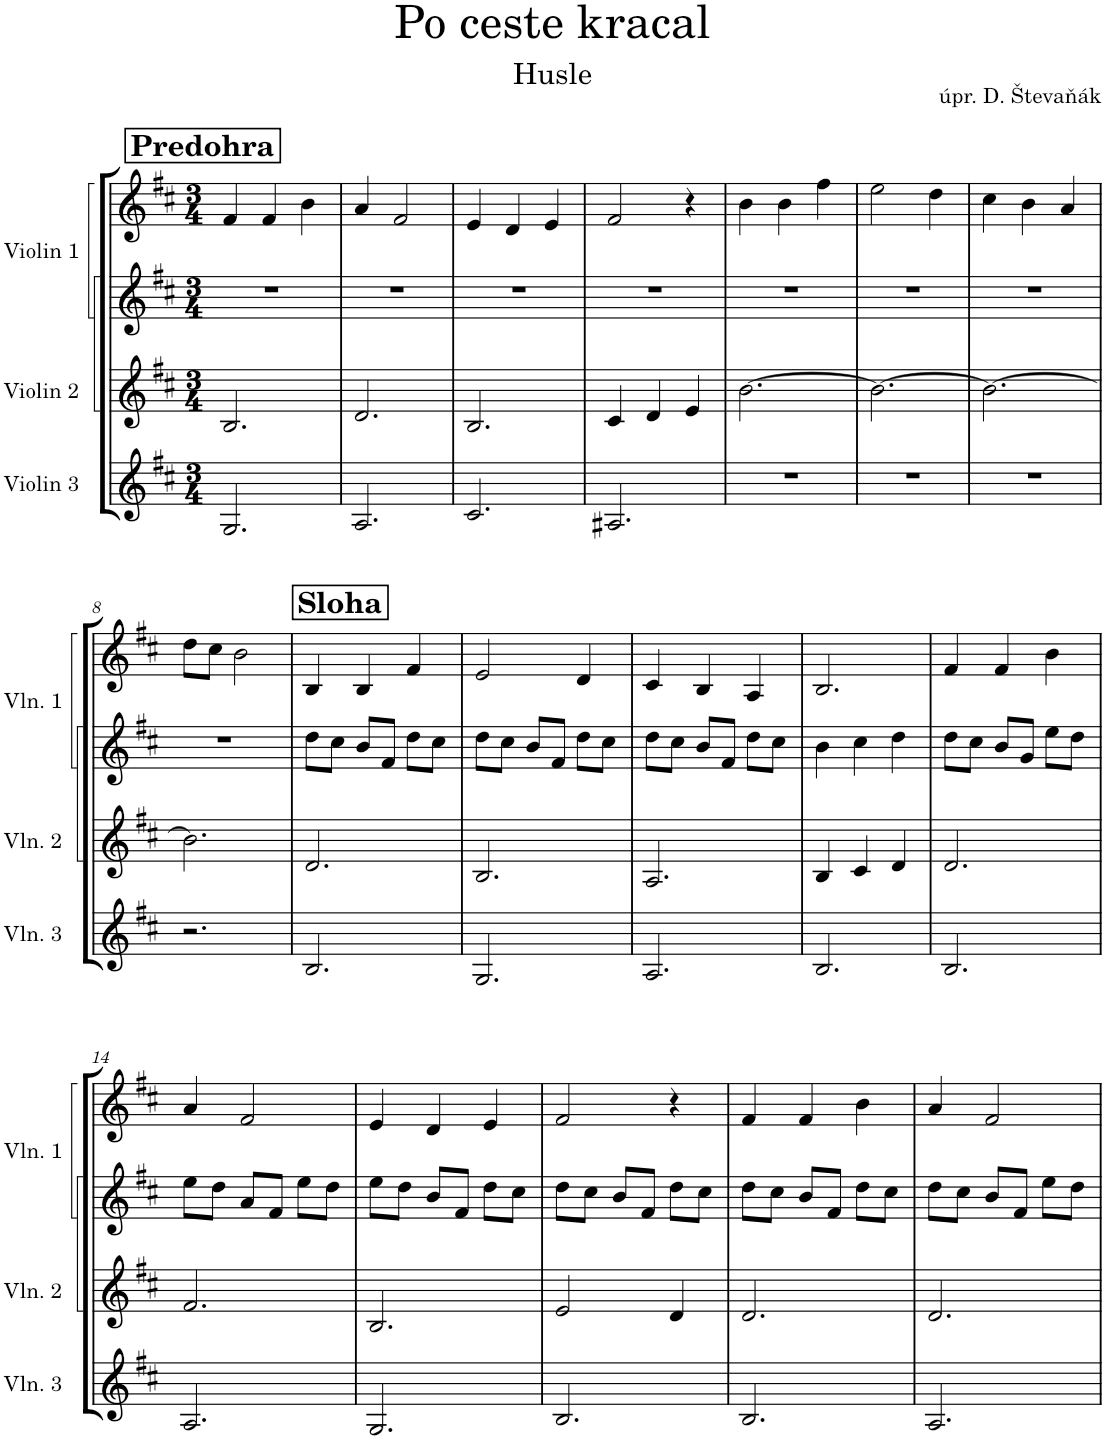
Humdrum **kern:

**kern	**kern	**kern	**kern
*part3	*part2	*part1	*part1
*staff4	*staff3	*staff2	*staff1
*I"Violin 3	*I"Violin 2	*I"Violin 1	*
*I'Vln. 3	*I'Vln. 2	*I'Vln. 1	*
*clefG2	*clefG2	*clefG2	*clefG2
*k[f#c#]	*k[f#c#]	*k[f#c#]	*k[f#c#]
*M3/4	*M3/4	*M3/4	*M3/4
!!LO:REH:place=s1:a:B:cj:fs=14:t=Predohra
=1	=1	=1	=1
2.G/	2.B/	2.r	4f#/
.	.	.	4f#/
.	.	.	4b\
=2	=2	=2	=2
2.A/	2.d/	2.r	4a/
.	.	.	2f#/
=3	=3	=3	=3
2.c#/	2.B/	2.r	4e/
.	.	.	4d/
.	.	.	4e/
=4	=4	=4	=4
2.A#X/	4c#/	2.r	2f#/
.	4d/	.	.
.	4e/	.	4r
=5	=5	=5	=5
2.r	[2.b\	2.r	4b\
.	.	.	4b\
.	.	.	4ff#\
=6	=6	=6	=6
2.r	2.b\_	2.r	2ee\
.	.	.	4dd\
=7	=7	=7	=7
2.r	2.b\_	2.r	4cc#\
.	.	.	4b\
.	.	.	4a/
!!LO:LB:g=z
=8	=8	=8	=8
2.r	2.b\]	2.r	8dd\L
.	.	.	8cc#\J
.	.	.	2b\
!!LO:REH:place=s1:a:B:cj:fs=14:t=Sloha
=9	=9	=9	=9
2.B/	2.d/	8dd\L	4B/
.	.	8cc#\J	.
.	.	8b/L	4B/
.	.	8f#/J	.
.	.	8dd\L	4f#/
.	.	8cc#\J	.
=10	=10	=10	=10
2.G/	2.B/	8dd\L	2e/
.	.	8cc#\J	.
.	.	8b/L	.
.	.	8f#/J	.
.	.	8dd\L	4d/
.	.	8cc#\J	.
=11	=11	=11	=11
2.A/	2.A/	8dd\L	4c#/
.	.	8cc#\J	.
.	.	8b/L	4B/
.	.	8f#/J	.
.	.	8dd\L	4A/
.	.	8cc#\J	.
=12	=12	=12	=12
2.B/	4B/	4b\	2.B/
.	4c#/	4cc#\	.
.	4d/	4dd\	.
=13	=13	=13	=13
2.B/	2.d/	8dd\L	4f#/
.	.	8cc#\J	.
.	.	8b/L	4f#/
.	.	8g/J	.
.	.	8ee\L	4b\
.	.	8dd\J	.
!!LO:LB:g=z
=14	=14	=14	=14
2.A/	2.f#/	8ee\L	4a/
.	.	8dd\J	.
.	.	8a/L	2f#/
.	.	8f#/J	.
.	.	8ee\L	.
.	.	8dd\J	.
=15	=15	=15	=15
2.G/	2.B/	8ee\L	4e/
.	.	8dd\J	.
.	.	8b/L	4d/
.	.	8f#/J	.
.	.	8dd\L	4e/
.	.	8cc#\J	.
=16	=16	=16	=16
2.B/	2e/	8dd\L	2f#/
.	.	8cc#\J	.
.	.	8b/L	.
.	.	8f#/J	.
.	4d/	8dd\L	4r
.	.	8cc#\J	.
=17	=17	=17	=17
2.B/	2.d/	8dd\L	4f#/
.	.	8cc#\J	.
.	.	8b/L	4f#/
.	.	8f#/J	.
.	.	8dd\L	4b\
.	.	8cc#\J	.
=18	=18	=18	=18
2.A/	2.d/	8dd\L	4a/
.	.	8cc#\J	.
.	.	8b/L	2f#/
.	.	8f#/J	.
.	.	8ee\L	.
.	.	8dd\J	.
=	=	=	=
*-	*-	*-	*-
